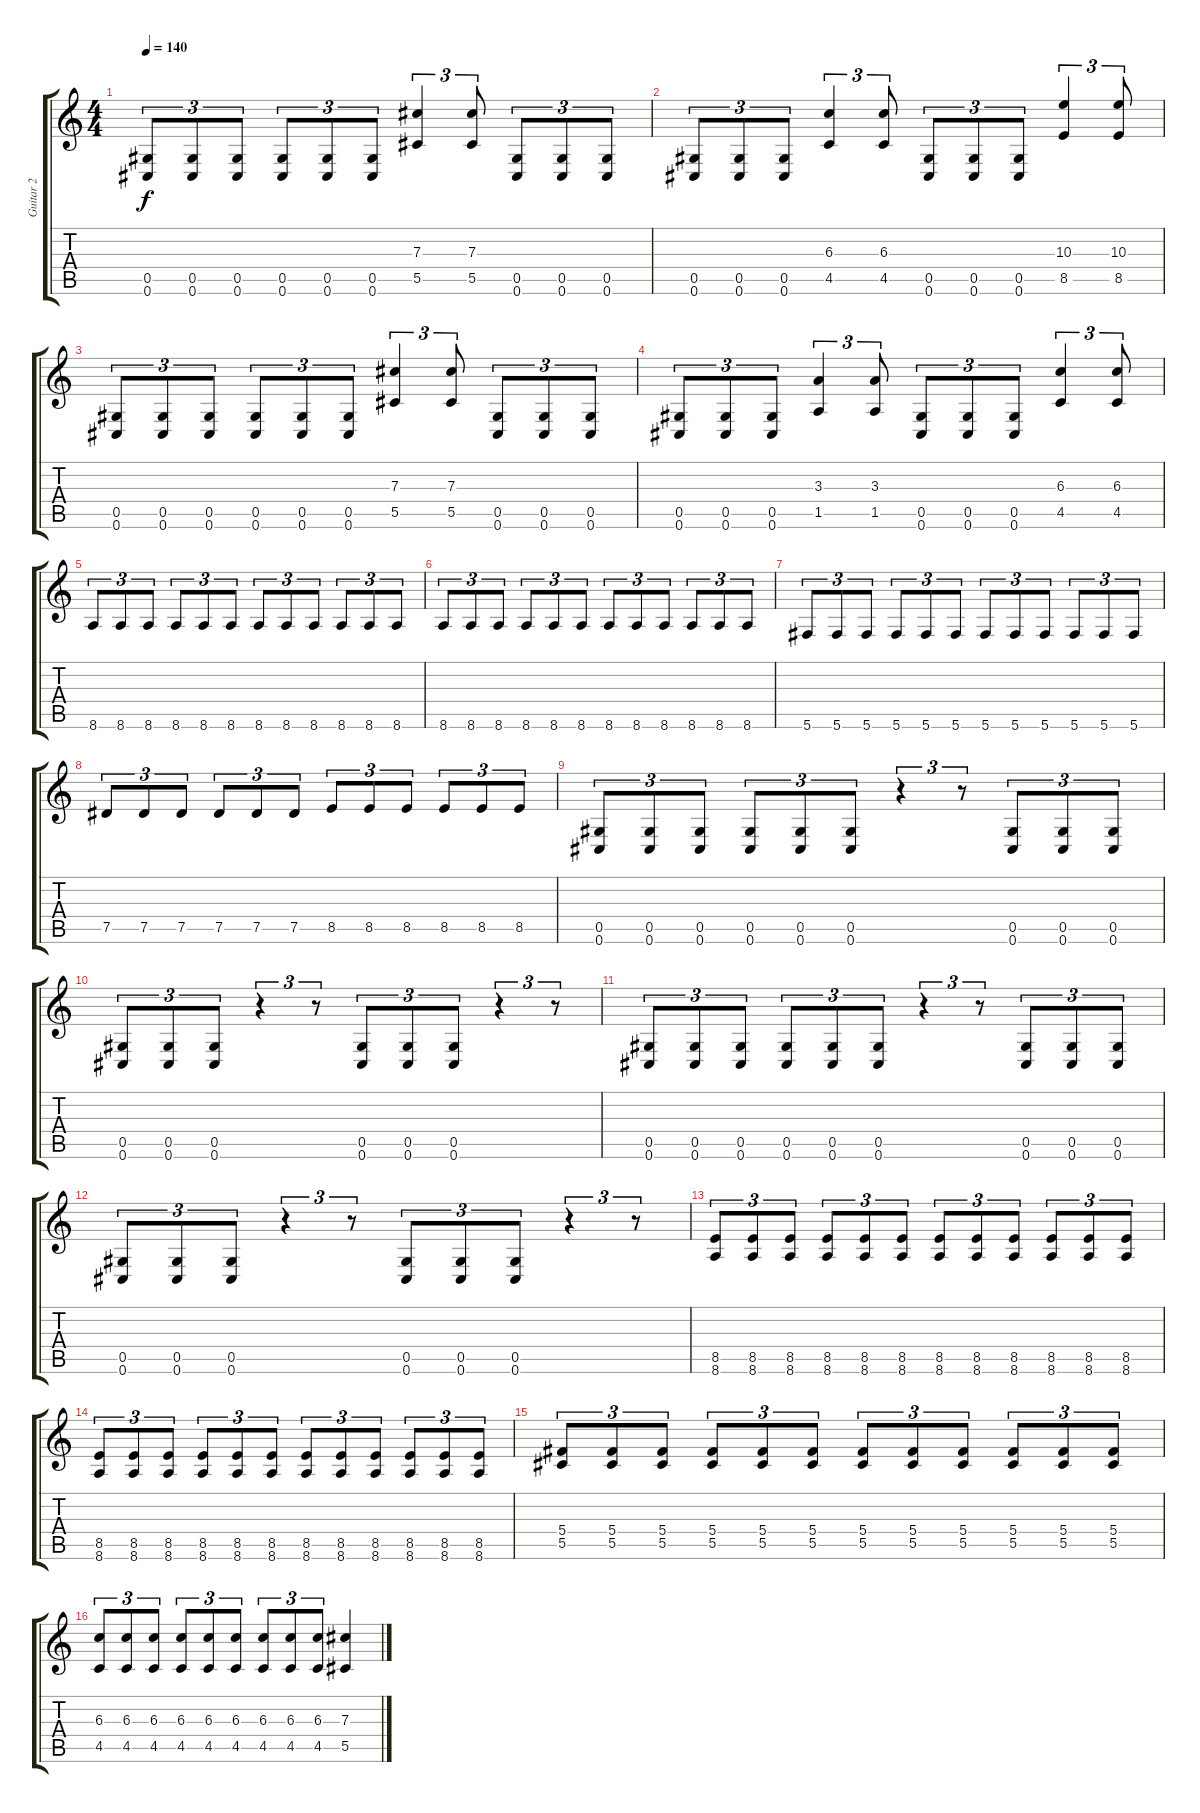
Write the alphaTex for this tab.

\track ("Guitar 2" "Guitar 2") {instrument distortionguitar}
\staff {score tabs}
\tuning (Eb4 Bb3 Gb3 Db3 Ab2 Db2) {hide}
\ts (4 4)
\tempo 140
\clef g2
\ks c
(0.5 0.6).8{tu (3 2) dy f} (0.5 0.6).8{tu (3 2)} (0.5 0.6).8{tu (3 2)} (0.5 0.6).8{tu (3 2)} (0.5 0.6).8{tu (3 2)} (0.5 0.6).8{tu (3 2)} (7.3 5.5).4{tu (3 2)} (7.3 5.5).8{tu (3 2)} (0.5 0.6).8{tu (3 2)} (0.5 0.6).8{tu (3 2)} (0.5 0.6).8{tu (3 2)} |
(0.5 0.6).8{tu (3 2)} (0.5 0.6).8{tu (3 2)} (0.5 0.6).8{tu (3 2)} (6.3 4.5).4{tu (3 2)} (6.3 4.5).8{tu (3 2)} (0.5 0.6).8{tu (3 2)} (0.5 0.6).8{tu (3 2)} (0.5 0.6).8{tu (3 2)} (10.3 8.5).4{tu (3 2)} (10.3 8.5).8{tu (3 2)} |
(0.5 0.6).8{tu (3 2)} (0.5 0.6).8{tu (3 2)} (0.5 0.6).8{tu (3 2)} (0.5 0.6).8{tu (3 2)} (0.5 0.6).8{tu (3 2)} (0.5 0.6).8{tu (3 2)} (7.3 5.5).4{tu (3 2)} (7.3 5.5).8{tu (3 2)} (0.5 0.6).8{tu (3 2)} (0.5 0.6).8{tu (3 2)} (0.5 0.6).8{tu (3 2)} |
(0.5 0.6).8{tu (3 2)} (0.5 0.6).8{tu (3 2)} (0.5 0.6).8{tu (3 2)} (3.3 1.5).4{tu (3 2)} (3.3 1.5).8{tu (3 2)} (0.5 0.6).8{tu (3 2)} (0.5 0.6).8{tu (3 2)} (0.5 0.6).8{tu (3 2)} (6.3 4.5).4{tu (3 2)} (6.3 4.5).8{tu (3 2)} |
8.6.8{tu (3 2)} 8.6.8{tu (3 2)} 8.6.8{tu (3 2)} 8.6.8{tu (3 2)} 8.6.8{tu (3 2)} 8.6.8{tu (3 2)} 8.6.8{tu (3 2)} 8.6.8{tu (3 2)} 8.6.8{tu (3 2)} 8.6.8{tu (3 2)} 8.6.8{tu (3 2)} 8.6.8{tu (3 2)} |
8.6.8{tu (3 2)} 8.6.8{tu (3 2)} 8.6.8{tu (3 2)} 8.6.8{tu (3 2)} 8.6.8{tu (3 2)} 8.6.8{tu (3 2)} 8.6.8{tu (3 2)} 8.6.8{tu (3 2)} 8.6.8{tu (3 2)} 8.6.8{tu (3 2)} 8.6.8{tu (3 2)} 8.6.8{tu (3 2)} |
5.6.8{tu (3 2)} 5.6.8{tu (3 2)} 5.6.8{tu (3 2)} 5.6.8{tu (3 2)} 5.6.8{tu (3 2)} 5.6.8{tu (3 2)} 5.6.8{tu (3 2)} 5.6.8{tu (3 2)} 5.6.8{tu (3 2)} 5.6.8{tu (3 2)} 5.6.8{tu (3 2)} 5.6.8{tu (3 2)} |
7.5.8{tu (3 2)} 7.5.8{tu (3 2)} 7.5.8{tu (3 2)} 7.5.8{tu (3 2)} 7.5.8{tu (3 2)} 7.5.8{tu (3 2)} 8.5.8{tu (3 2)} 8.5.8{tu (3 2)} 8.5.8{tu (3 2)} 8.5.8{tu (3 2)} 8.5.8{tu (3 2)} 8.5.8{tu (3 2)} |
(0.5 0.6).8{tu (3 2)} (0.5 0.6).8{tu (3 2)} (0.5 0.6).8{tu (3 2)} (0.5 0.6).8{tu (3 2)} (0.5 0.6).8{tu (3 2)} (0.5 0.6).8{tu (3 2)} r.4{tu (3 2)} r.8{tu (3 2)} (0.5 0.6).8{tu (3 2)} (0.5 0.6).8{tu (3 2)} (0.5 0.6).8{tu (3 2)} |
(0.5 0.6).8{tu (3 2)} (0.5 0.6).8{tu (3 2)} (0.5 0.6).8{tu (3 2)} r.4{tu (3 2)} r.8{tu (3 2)} (0.5 0.6).8{tu (3 2)} (0.5 0.6).8{tu (3 2)} (0.5 0.6).8{tu (3 2)} r.4{tu (3 2)} r.8{tu (3 2)} |
(0.5 0.6).8{tu (3 2)} (0.5 0.6).8{tu (3 2)} (0.5 0.6).8{tu (3 2)} (0.5 0.6).8{tu (3 2)} (0.5 0.6).8{tu (3 2)} (0.5 0.6).8{tu (3 2)} r.4{tu (3 2)} r.8{tu (3 2)} (0.5 0.6).8{tu (3 2)} (0.5 0.6).8{tu (3 2)} (0.5 0.6).8{tu (3 2)} |
(0.5 0.6).8{tu (3 2)} (0.5 0.6).8{tu (3 2)} (0.5 0.6).8{tu (3 2)} r.4{tu (3 2)} r.8{tu (3 2)} (0.5 0.6).8{tu (3 2)} (0.5 0.6).8{tu (3 2)} (0.5 0.6).8{tu (3 2)} r.4{tu (3 2)} r.8{tu (3 2)} |
(8.5 8.6).8{tu (3 2)} (8.5 8.6).8{tu (3 2)} (8.5 8.6).8{tu (3 2)} (8.5 8.6).8{tu (3 2)} (8.5 8.6).8{tu (3 2)} (8.5 8.6).8{tu (3 2)} (8.5 8.6).8{tu (3 2)} (8.5 8.6).8{tu (3 2)} (8.5 8.6).8{tu (3 2)} (8.5 8.6).8{tu (3 2)} (8.5 8.6).8{tu (3 2)} (8.5 8.6).8{tu (3 2)} |
(8.5 8.6).8{tu (3 2)} (8.5 8.6).8{tu (3 2)} (8.5 8.6).8{tu (3 2)} (8.5 8.6).8{tu (3 2)} (8.5 8.6).8{tu (3 2)} (8.5 8.6).8{tu (3 2)} (8.5 8.6).8{tu (3 2)} (8.5 8.6).8{tu (3 2)} (8.5 8.6).8{tu (3 2)} (8.5 8.6).8{tu (3 2)} (8.5 8.6).8{tu (3 2)} (8.5 8.6).8{tu (3 2)} |
(5.4 5.5).8{tu (3 2)} (5.4 5.5).8{tu (3 2)} (5.4 5.5).8{tu (3 2)} (5.4 5.5).8{tu (3 2)} (5.4 5.5).8{tu (3 2)} (5.4 5.5).8{tu (3 2)} (5.4 5.5).8{tu (3 2)} (5.4 5.5).8{tu (3 2)} (5.4 5.5).8{tu (3 2)} (5.4 5.5).8{tu (3 2)} (5.4 5.5).8{tu (3 2)} (5.4 5.5).8{tu (3 2)} |
(6.3 4.5).8{tu (3 2)} (6.3 4.5).8{tu (3 2)} (6.3 4.5).8{tu (3 2)} (6.3 4.5).8{tu (3 2)} (6.3 4.5).8{tu (3 2)} (6.3 4.5).8{tu (3 2)} (6.3 4.5).8{tu (3 2)} (6.3 4.5).8{tu (3 2)} (6.3 4.5).8{tu (3 2)} (7.3 5.5{ss}).4
